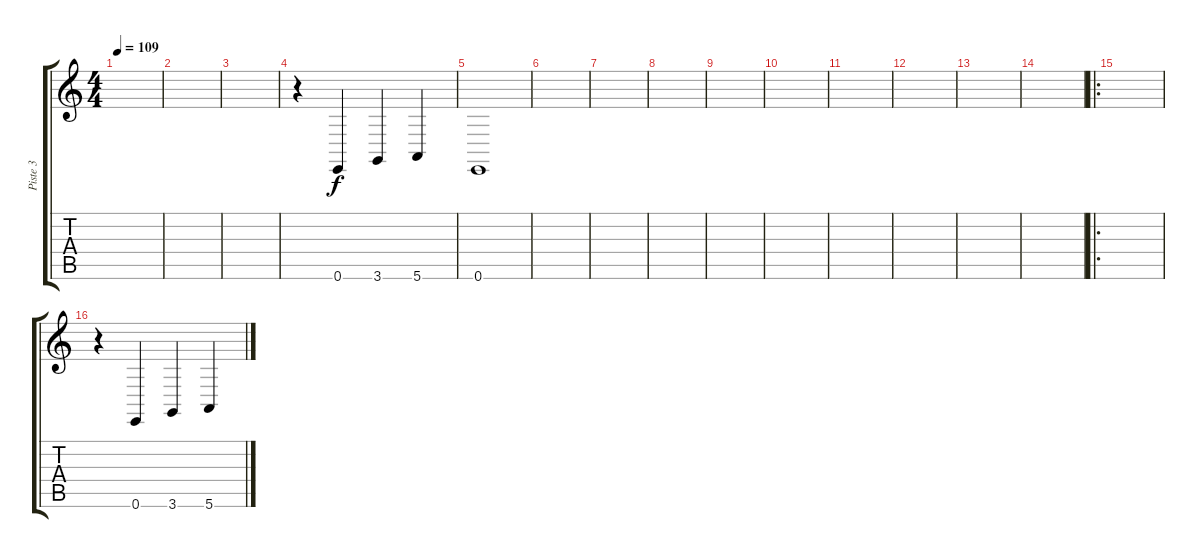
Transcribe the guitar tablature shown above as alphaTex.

\track ("Piste 3" "Piste 3") {instrument cello}
\staff {score tabs}
\tuning (E4 B3 G3 D3 A2 E2) {hide}
\ts (4 4)
\tempo 109
\clef g2
\ks c
|
|
|
r.4 0.6.4 3.6.4 5.6.4 |
0.6.1 |
|
|
|
|
|
|
|
|
|
\ro
|
r.4 0.6.4 3.6.4 5.6.4
